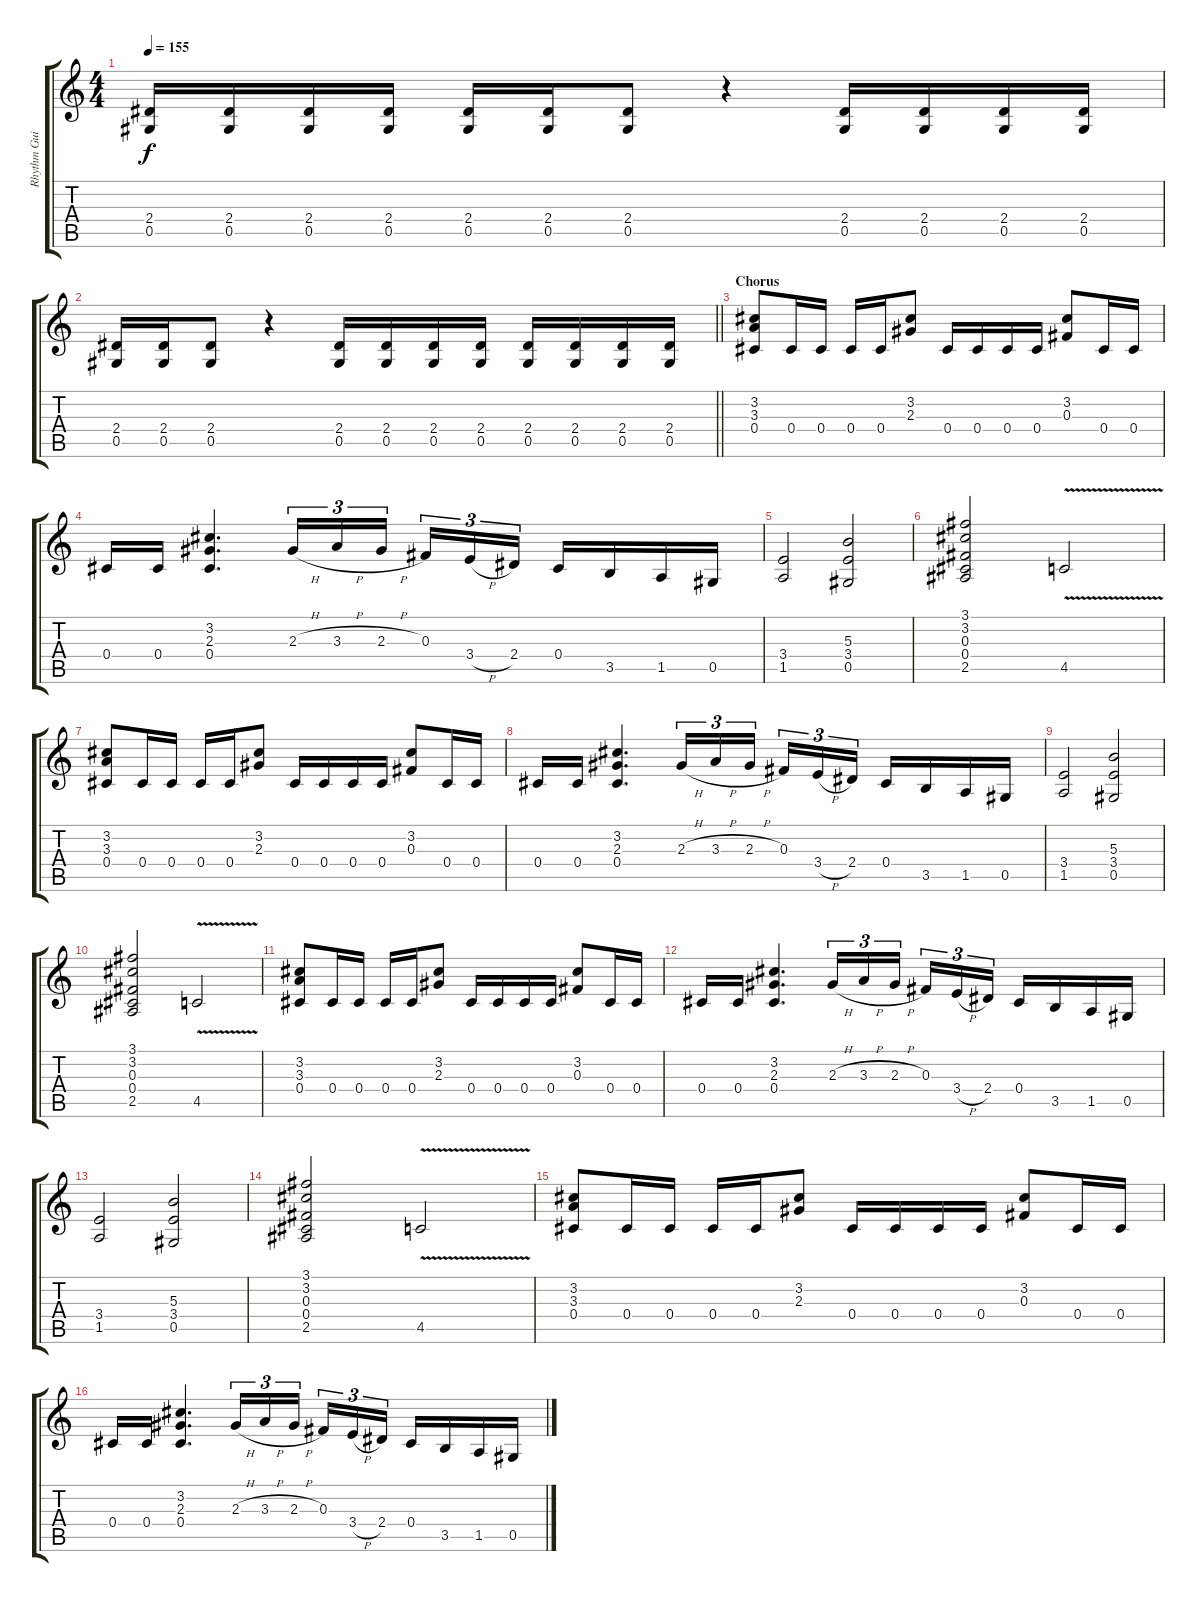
\track ("Rhythm Guitar (Malmsteen)" "Rhythm Gui") {instrument distortionguitar}
\staff {score tabs}
\tuning (Eb4 Bb3 Gb3 Db3 Ab2 Eb2) {hide}
\ts (4 4)
\tempo 155
\clef g2
\ks c
(2.4 0.5).16{dy f} (2.4 0.5).16 (2.4 0.5).16 (2.4 0.5).16 (2.4 0.5).16 (2.4 0.5).16 (2.4 0.5).8 r.4 (2.4 0.5).16 (2.4 0.5).16 (2.4 0.5).16 (2.4 0.5).16 |
\barLineRight lightlight
(2.4 0.5).16 (2.4 0.5).16 (2.4 0.5).8 r.4 (2.4 0.5).16 (2.4 0.5).16 (2.4 0.5).16 (2.4 0.5).16 (2.4 0.5).16 (2.4 0.5).16 (2.4 0.5).16 (2.4 0.5).16 |
\section ("" "Chorus")
(3.2 3.3 0.4).8 0.4.16 0.4.16 0.4.16 0.4.16 (3.2 2.3).8 0.4.16 0.4.16 0.4.16 0.4.16 (3.2 0.3).8 0.4.16 0.4.16 |
0.4.16 0.4.16 (3.2 2.3 0.4).4{d} 2.3{h}.16{tu (3 2)} 3.3{h}.16{tu (3 2)} 2.3{h}.16{tu (3 2) beam splitsecondary} 0.3.16{tu (3 2)} 3.4{h}.16{tu (3 2)} 2.4.16{tu (3 2)} 0.4.16 3.5.16 1.5.16 0.5.16 |
(3.4 1.5).2 (5.3 3.4 0.5).2 |
(3.1 3.2 0.3 0.4 2.5).2 4.5{v}.2 |
(3.2 3.3 0.4).8 0.4.16 0.4.16 0.4.16 0.4.16 (3.2 2.3).8 0.4.16 0.4.16 0.4.16 0.4.16 (3.2 0.3).8 0.4.16 0.4.16 |
0.4.16 0.4.16 (3.2 2.3 0.4).4{d} 2.3{h}.16{tu (3 2)} 3.3{h}.16{tu (3 2)} 2.3{h}.16{tu (3 2) beam splitsecondary} 0.3.16{tu (3 2)} 3.4{h}.16{tu (3 2)} 2.4.16{tu (3 2)} 0.4.16 3.5.16 1.5.16 0.5.16 |
(3.4 1.5).2 (5.3 3.4 0.5).2 |
(3.1 3.2 0.3 0.4 2.5).2 4.5{v}.2 |
(3.2 3.3 0.4).8 0.4.16 0.4.16 0.4.16 0.4.16 (3.2 2.3).8 0.4.16 0.4.16 0.4.16 0.4.16 (3.2 0.3).8 0.4.16 0.4.16 |
0.4.16 0.4.16 (3.2 2.3 0.4).4{d} 2.3{h}.16{tu (3 2)} 3.3{h}.16{tu (3 2)} 2.3{h}.16{tu (3 2) beam splitsecondary} 0.3.16{tu (3 2)} 3.4{h}.16{tu (3 2)} 2.4.16{tu (3 2)} 0.4.16 3.5.16 1.5.16 0.5.16 |
(3.4 1.5).2 (5.3 3.4 0.5).2 |
(3.1 3.2 0.3 0.4 2.5).2 4.5{v}.2 |
(3.2 3.3 0.4).8 0.4.16 0.4.16 0.4.16 0.4.16 (3.2 2.3).8 0.4.16 0.4.16 0.4.16 0.4.16 (3.2 0.3).8 0.4.16 0.4.16 |
0.4.16 0.4.16 (3.2 2.3 0.4).4{d} 2.3{h}.16{tu (3 2)} 3.3{h}.16{tu (3 2)} 2.3{h}.16{tu (3 2) beam splitsecondary} 0.3.16{tu (3 2)} 3.4{h}.16{tu (3 2)} 2.4.16{tu (3 2)} 0.4.16 3.5.16 1.5.16 0.5.16
